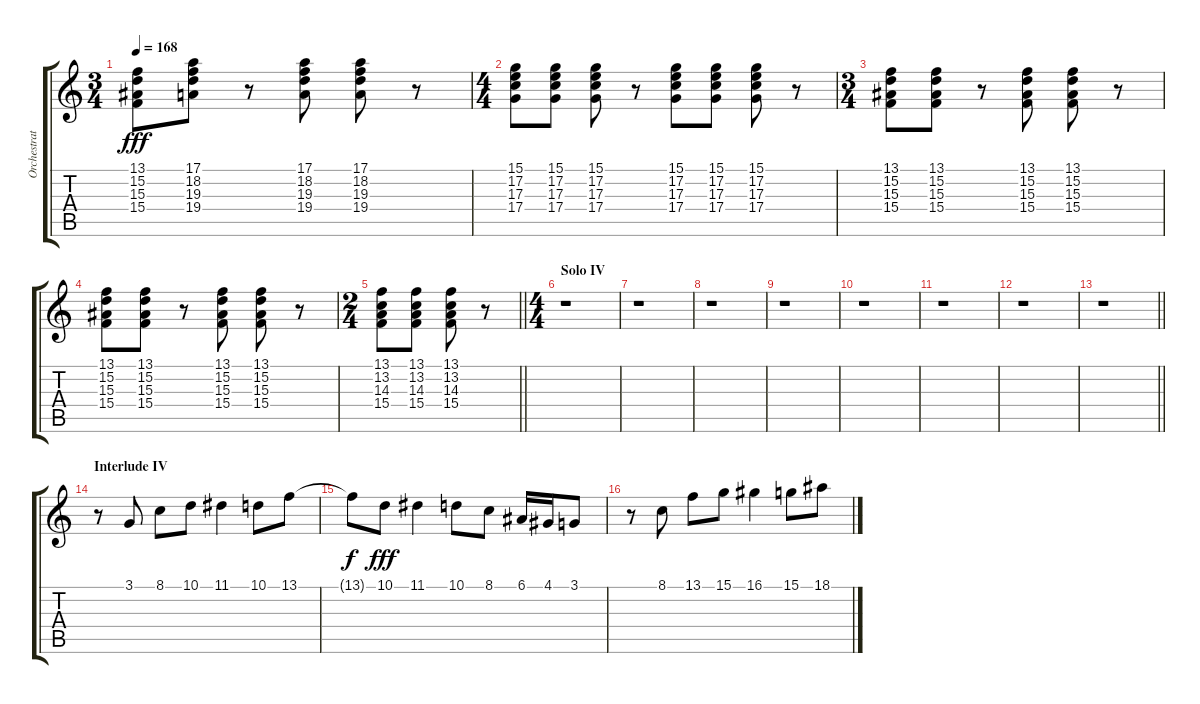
\track ("Orchestration I" "Orchestrat") {instrument trumpet}
\staff {score tabs}
\tuning (E4 B3 G3 D3 A2 E2) {hide}
\ts (3 4)
\tempo 168
\clef g2
\ks c
(13.1 15.2 15.3 15.4).8{dy fff} (17.1 18.2 19.3 19.4).8 r.8 (17.1 18.2 19.3 19.4).8 (17.1 18.2 19.3 19.4).8 r.8 |
\ts (4 4)
(15.1 17.2 17.3 17.4).8 (15.1 17.2 17.3 17.4).8 (15.1 17.2 17.3 17.4).8 r.8 (15.1 17.2 17.3 17.4).8 (15.1 17.2 17.3 17.4).8 (15.1 17.2 17.3 17.4).8 r.8 |
\ts (3 4)
(13.1 15.2 15.3 15.4).8 (13.1 15.2 15.3 15.4).8 r.8 (13.1 15.2 15.3 15.4).8 (13.1 15.2 15.3 15.4).8 r.8 |
(13.1 15.2 15.3 15.4).8 (13.1 15.2 15.3 15.4).8 r.8 (13.1 15.2 15.3 15.4).8 (13.1 15.2 15.3 15.4).8 r.8 |
\ts (2 4)
\barLineRight lightlight
(13.1 13.2 14.3 15.4).8 (13.1 13.2 14.3 15.4).8 (13.1 13.2 14.3 15.4).8 r.8 |
\ts (4 4)
\section ("" "Solo IV")
r.1 |
r.1 |
r.1 |
r.1 |
r.1 |
r.1 |
r.1 |
\barLineRight lightlight
r.1 |
\section ("" "Interlude IV")
r.8 3.1.8 8.1.8 10.1.8 11.1.4 10.1.8 13.1.8 |
13.1{t}.8{dy f} 10.1.8{dy fff} 11.1.4 10.1.8 8.1.8 6.1.16 4.1.16 3.1.8 |
r.8 8.1.8 13.1.8 15.1.8 16.1.4 15.1.8 18.1.8
